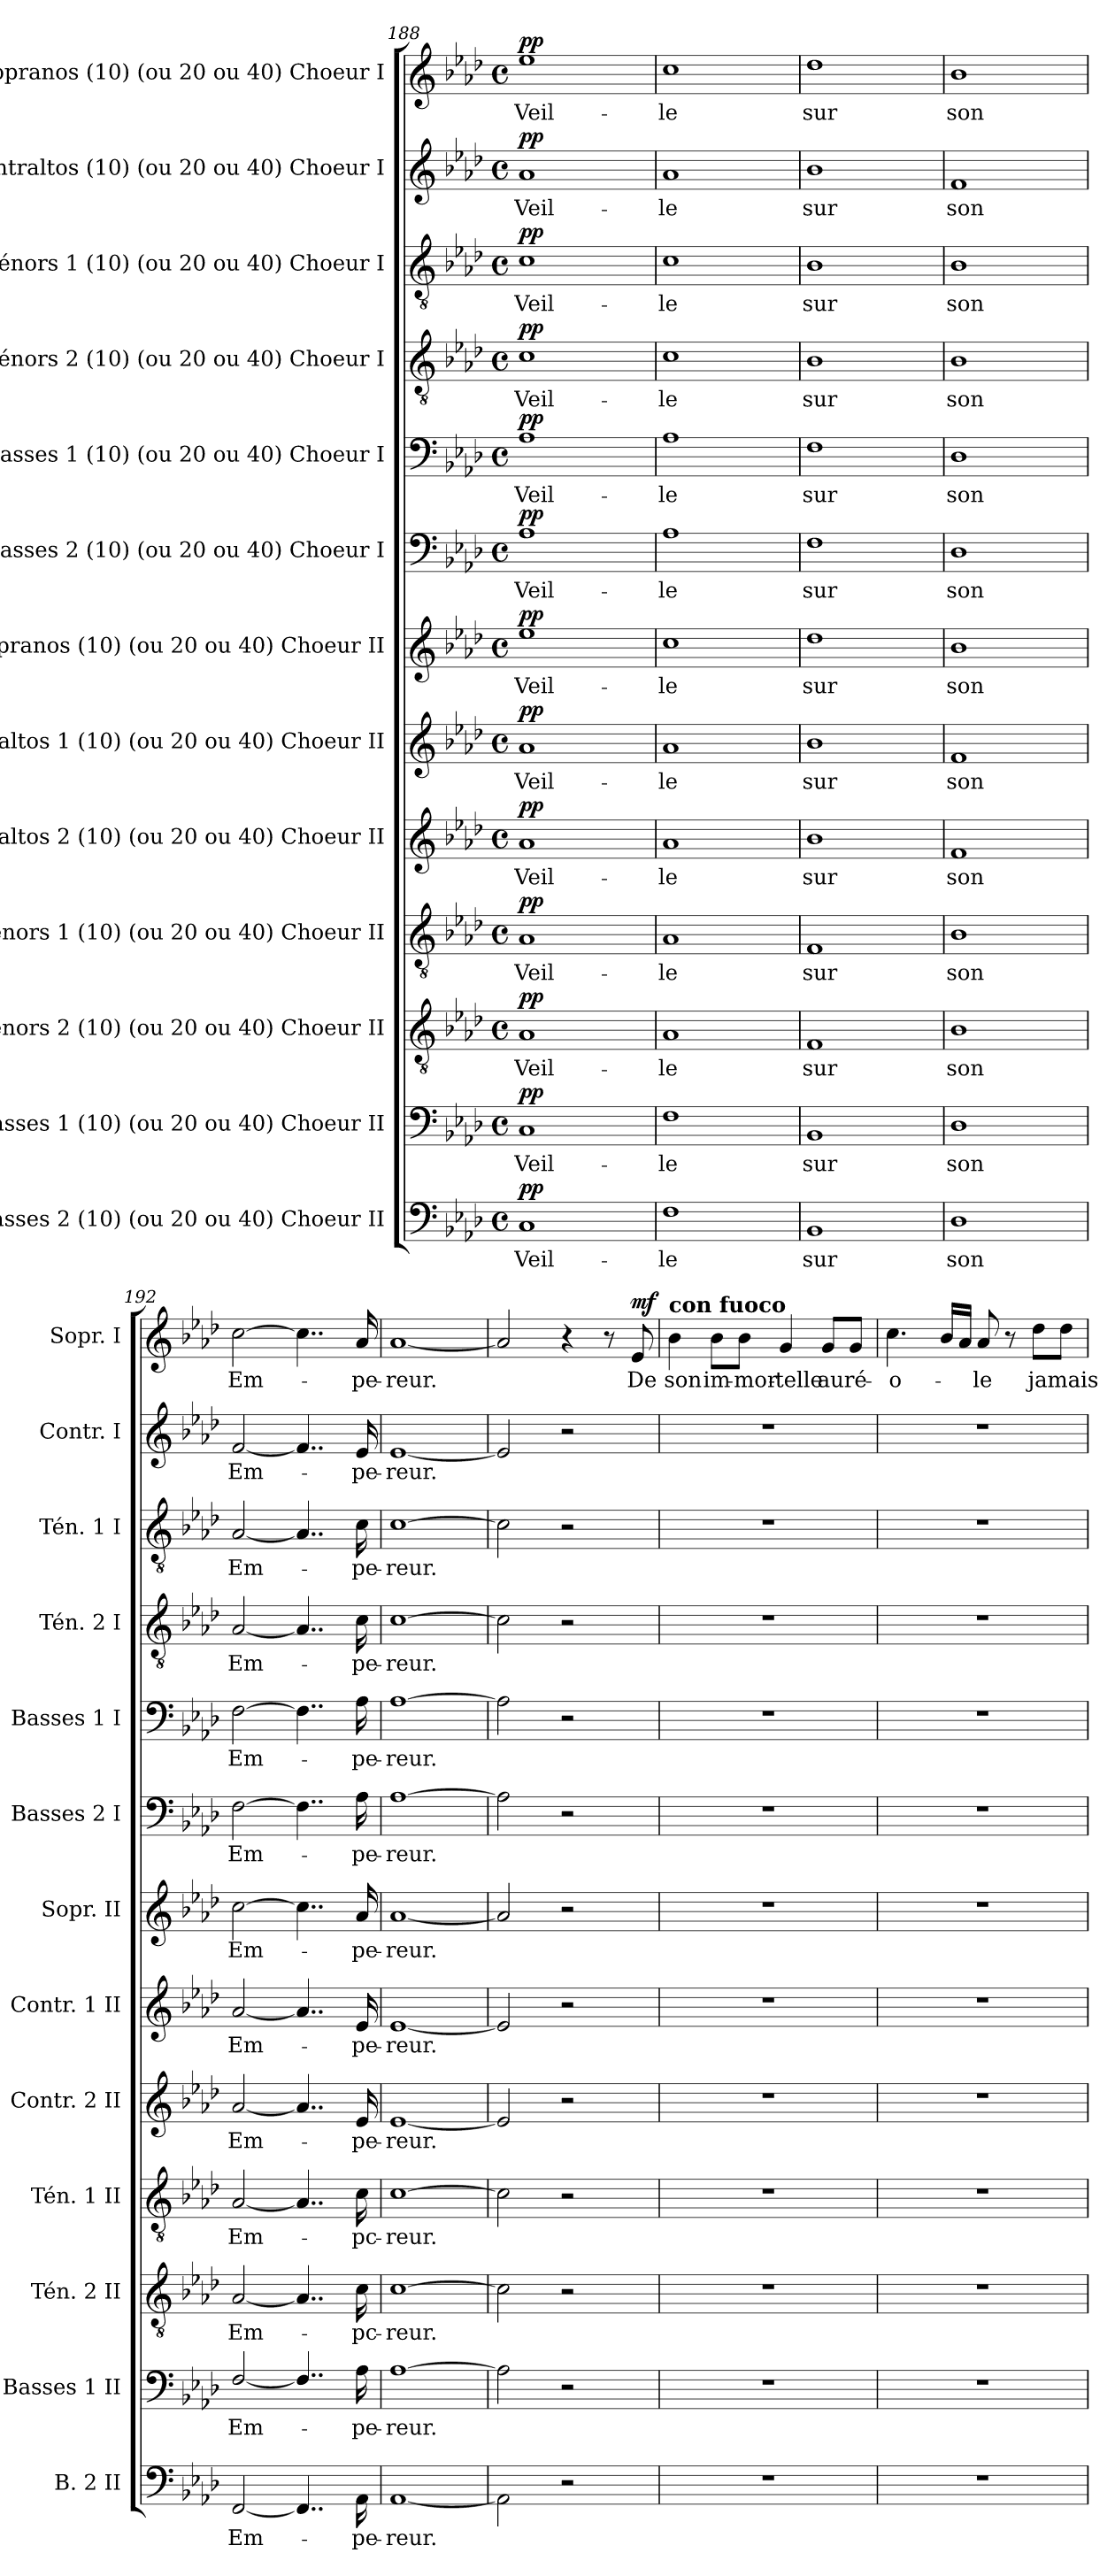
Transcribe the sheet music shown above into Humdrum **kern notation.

**kern	**text	**dynam	**kern	**text	**dynam	**kern	**text	**dynam	**kern	**text	**dynam	**kern	**text	**dynam	**kern	**text	**dynam	**kern	**text	**dynam	**kern	**text	**dynam	**kern	**text	**dynam	**kern	**text	**dynam	**kern	**text	**dynam	**kern	**text	**dynam	**kern	**text	**dynam
*part13	*part13	*part13	*part12	*part12	*part12	*part11	*part11	*part11	*part10	*part10	*part10	*part9	*part9	*part9	*part8	*part8	*part8	*part7	*part7	*part7	*part6	*part6	*part6	*part5	*part5	*part5	*part4	*part4	*part4	*part3	*part3	*part3	*part2	*part2	*part2	*part1	*part1	*part1
*staff13	*staff13	*staff13	*staff12	*staff12	*staff12	*staff11	*staff11	*staff11	*staff10	*staff10	*staff10	*staff9	*staff9	*staff9	*staff8	*staff8	*staff8	*staff7	*staff7	*staff7	*staff6	*staff6	*staff6	*staff5	*staff5	*staff5	*staff4	*staff4	*staff4	*staff3	*staff3	*staff3	*staff2	*staff2	*staff2	*staff1	*staff1	*staff1
*I"Basses 2 (10) (ou 20 ou 40) Choeur II	*	*	*I"Basses 1 (10) (ou 20 ou 40) Choeur II	*	*	*I"Ténors 2 (10) (ou 20 ou 40) Choeur II	*	*	*I"Ténors 1 (10) (ou 20 ou 40) Choeur II	*	*	*I"Contraltos 2 (10) (ou 20 ou 40) Choeur II	*	*	*I"Contraltos 1 (10) (ou 20 ou 40) Choeur II	*	*	*I"Sopranos (10) (ou 20 ou 40) Choeur II	*	*	*I"Basses 2 (10) (ou 20 ou 40) Choeur I	*	*	*I"Basses 1 (10) (ou 20 ou 40) Choeur I	*	*	*I"Ténors 2 (10) (ou 20 ou 40) Choeur I	*	*	*I"Ténors 1 (10) (ou 20 ou 40) Choeur I	*	*	*I"Contraltos (10) (ou 20 ou 40) Choeur I	*	*	*I"Sopranos (10) (ou 20 ou 40) Choeur I	*	*
*I'B. 2 II	*	*	*I'Basses 1 II	*	*	*I'Tén. 2 II	*	*	*I'Tén. 1 II	*	*	*I'Contr. 2 II	*	*	*I'Contr. 1 II	*	*	*I'Sopr. II	*	*	*I'Basses 2 I	*	*	*I'Basses 1 I	*	*	*I'Tén. 2 I	*	*	*I'Tén. 1 I	*	*	*I'Contr. I	*	*	*I'Sopr. I	*	*
*clefF4	*	*	*clefF4	*	*	*clefGv2	*	*	*clefGv2	*	*	*clefG2	*	*	*clefG2	*	*	*clefG2	*	*	*clefF4	*	*	*clefF4	*	*	*clefGv2	*	*	*clefGv2	*	*	*clefG2	*	*	*clefG2	*	*
*k[b-e-a-d-]	*	*	*k[b-e-a-d-]	*	*	*k[b-e-a-d-]	*	*	*k[b-e-a-d-]	*	*	*k[b-e-a-d-]	*	*	*k[b-e-a-d-]	*	*	*k[b-e-a-d-]	*	*	*k[b-e-a-d-]	*	*	*k[b-e-a-d-]	*	*	*k[b-e-a-d-]	*	*	*k[b-e-a-d-]	*	*	*k[b-e-a-d-]	*	*	*k[b-e-a-d-]	*	*
*M4/4	*	*	*M4/4	*	*	*M4/4	*	*	*M4/4	*	*	*M4/4	*	*	*M4/4	*	*	*M4/4	*	*	*M4/4	*	*	*M4/4	*	*	*M4/4	*	*	*M4/4	*	*	*M4/4	*	*	*M4/4	*	*
*met(c)	*	*	*met(c)	*	*	*met(c)	*	*	*met(c)	*	*	*met(c)	*	*	*met(c)	*	*	*met(c)	*	*	*met(c)	*	*	*met(c)	*	*	*met(c)	*	*	*met(c)	*	*	*met(c)	*	*	*met(c)	*	*
=188	=188	=188	=188	=188	=188	=188	=188	=188	=188	=188	=188	=188	=188	=188	=188	=188	=188	=188	=188	=188	=188	=188	=188	=188	=188	=188	=188	=188	=188	=188	=188	=188	=188	=188	=188	=188	=188	=188
!	!LO:LY:b	!LO:DY:a	!	!LO:LY:b	!LO:DY:a	!	!LO:LY:b	!LO:DY:a	!	!LO:LY:b	!LO:DY:a	!	!LO:LY:b	!LO:DY:a	!	!LO:LY:b	!LO:DY:a	!	!LO:LY:b	!LO:DY:a	!	!LO:LY:b	!LO:DY:a	!	!LO:LY:b	!LO:DY:a	!	!LO:LY:b	!LO:DY:a	!	!LO:LY:b	!LO:DY:a	!	!LO:LY:b	!LO:DY:a	!	!LO:LY:b	!LO:DY:a
1C	Veil-	pp	1C	Veil-	pp	1A-	Veil-	pp	1A-	Veil-	pp	1a-	Veil-	pp	1a-	Veil-	pp	1ee-	Veil-	pp	1A-	Veil-	pp	1A-	Veil-	pp	1c	Veil-	pp	1c	Veil-	pp	1a-	Veil-	pp	1ee-	Veil-	pp
=189	=189	=189	=189	=189	=189	=189	=189	=189	=189	=189	=189	=189	=189	=189	=189	=189	=189	=189	=189	=189	=189	=189	=189	=189	=189	=189	=189	=189	=189	=189	=189	=189	=189	=189	=189	=189	=189	=189
!	!LO:LY:b	!	!	!LO:LY:b	!	!	!LO:LY:b	!	!	!LO:LY:b	!	!	!LO:LY:b	!	!	!LO:LY:b	!	!	!LO:LY:b	!	!	!LO:LY:b	!	!	!LO:LY:b	!	!	!LO:LY:b	!	!	!LO:LY:b	!	!	!LO:LY:b	!	!	!LO:LY:b	!
1F	-le	.	1F	-le	.	1A-	-le	.	1A-	-le	.	1a-	-le	.	1a-	-le	.	1cc	-le	.	1A-	-le	.	1A-	-le	.	1c	-le	.	1c	-le	.	1a-	-le	.	1cc	-le	.
=190	=190	=190	=190	=190	=190	=190	=190	=190	=190	=190	=190	=190	=190	=190	=190	=190	=190	=190	=190	=190	=190	=190	=190	=190	=190	=190	=190	=190	=190	=190	=190	=190	=190	=190	=190	=190	=190	=190
!	!LO:LY:b	!	!	!LO:LY:b	!	!	!LO:LY:b	!	!	!LO:LY:b	!	!	!LO:LY:b	!	!	!LO:LY:b	!	!	!LO:LY:b	!	!	!LO:LY:b	!	!	!LO:LY:b	!	!	!LO:LY:b	!	!	!LO:LY:b	!	!	!LO:LY:b	!	!	!LO:LY:b	!
1BB-	sur	.	1BB-	sur	.	1F	sur	.	1F	sur	.	1b-	sur	.	1b-	sur	.	1dd-	sur	.	1F	sur	.	1F	sur	.	1B-	sur	.	1B-	sur	.	1b-	sur	.	1dd-	sur	.
=191	=191	=191	=191	=191	=191	=191	=191	=191	=191	=191	=191	=191	=191	=191	=191	=191	=191	=191	=191	=191	=191	=191	=191	=191	=191	=191	=191	=191	=191	=191	=191	=191	=191	=191	=191	=191	=191	=191
!	!LO:LY:b	!	!	!LO:LY:b	!	!	!LO:LY:b	!	!	!LO:LY:b	!	!	!LO:LY:b	!	!	!LO:LY:b	!	!	!LO:LY:b	!	!	!LO:LY:b	!	!	!LO:LY:b	!	!	!LO:LY:b	!	!	!LO:LY:b	!	!	!LO:LY:b	!	!	!LO:LY:b	!
1D-	son	.	1D-	son	.	1B-	son	.	1B-	son	.	1f	son	.	1f	son	.	1b-	son	.	1D-	son	.	1D-	son	.	1B-	son	.	1B-	son	.	1f	son	.	1b-	son	.
=192	=192	=192	=192	=192	=192	=192	=192	=192	=192	=192	=192	=192	=192	=192	=192	=192	=192	=192	=192	=192	=192	=192	=192	=192	=192	=192	=192	=192	=192	=192	=192	=192	=192	=192	=192	=192	=192	=192
!	!LO:LY:b	!	!	!LO:LY:b	!	!	!LO:LY:b	!	!	!LO:LY:b	!	!	!LO:LY:b	!	!	!LO:LY:b	!	!	!LO:LY:b	!	!	!LO:LY:b	!	!	!LO:LY:b	!	!	!LO:LY:b	!	!	!LO:LY:b	!	!	!LO:LY:b	!	!	!LO:LY:b	!
[2FF/	Em-	.	[2F/	Em-	.	[2A-/	Em-	.	[2A-/	Em-	.	[2a-/	Em-	.	[2a-/	Em-	.	[2cc\	Em-	.	[2F\	Em-	.	[2F\	Em-	.	[2A-/	Em-	.	[2A-/	Em-	.	[2f/	Em-	.	[2cc\	Em-	.
4..FF/]	.	.	4..F/]	.	.	4..A-/]	.	.	4..A-/]	.	.	4..a-/]	.	.	4..a-/]	.	.	4..cc\]	.	.	4..F\]	.	.	4..F\]	.	.	4..A-/]	.	.	4..A-/]	.	.	4..f/]	.	.	4..cc\]	.	.
!	!LO:LY:b	!	!	!LO:LY:b	!	!	!LO:LY:b	!	!	!LO:LY:b	!	!	!LO:LY:b	!	!	!LO:LY:b	!	!	!LO:LY:b	!	!	!LO:LY:b	!	!	!LO:LY:b	!	!	!LO:LY:b	!	!	!LO:LY:b	!	!	!LO:LY:b	!	!	!LO:LY:b	!
16AA-\	-pe-	.	16A-\	-pe-	.	16c\	-pc-	.	16c\	-pc-	.	16e-/	-pe-	.	16e-/	-pe-	.	16a-/	-pe-	.	16A-\	-pe-	.	16A-\	-pe-	.	16c\	-pe-	.	16c\	-pe-	.	16e-/	-pe-	.	16a-/	-pe-	.
=193	=193	=193	=193	=193	=193	=193	=193	=193	=193	=193	=193	=193	=193	=193	=193	=193	=193	=193	=193	=193	=193	=193	=193	=193	=193	=193	=193	=193	=193	=193	=193	=193	=193	=193	=193	=193	=193	=193
!	!LO:LY:b	!	!	!LO:LY:b	!	!	!LO:LY:b	!	!	!LO:LY:b	!	!	!LO:LY:b	!	!	!LO:LY:b	!	!	!LO:LY:b	!	!	!LO:LY:b	!	!	!LO:LY:b	!	!	!LO:LY:b	!	!	!LO:LY:b	!	!	!LO:LY:b	!	!	!LO:LY:b	!
[1AA-	-reur.	.	[1A-	-reur.	.	[1c	-reur.	.	[1c	-reur.	.	[1e-	-reur.	.	[1e-	-reur.	.	[1a-	-reur.	.	[1A-	-reur.	.	[1A-	-reur.	.	[1c	-reur.	.	[1c	-reur.	.	[1e-	-reur.	.	[1a-	-reur.	.
!!LO:PB:g=z
=194	=194	=194	=194	=194	=194	=194	=194	=194	=194	=194	=194	=194	=194	=194	=194	=194	=194	=194	=194	=194	=194	=194	=194	=194	=194	=194	=194	=194	=194	=194	=194	=194	=194	=194	=194	=194	=194	=194
2AA-\]	.	.	2A-\]	.	.	2c\]	.	.	2c\]	.	.	2e-/]	.	.	2e-/]	.	.	2a-/]	.	.	2A-\]	.	.	2A-\]	.	.	2c\]	.	.	2c\]	.	.	2e-/]	.	.	2a-/]	.	.
2r	.	.	2r	.	.	2r	.	.	2r	.	.	2r	.	.	2r	.	.	2r	.	.	2r	.	.	2r	.	.	2r	.	.	2r	.	.	2r	.	.	4r	.	.
.	.	.	.	.	.	.	.	.	.	.	.	.	.	.	.	.	.	.	.	.	.	.	.	.	.	.	.	.	.	.	.	.	.	.	.	8r	.	.
!	!	!	!	!	!	!	!	!	!	!	!	!	!	!	!	!	!	!	!	!	!	!	!	!	!	!	!	!	!	!	!	!	!	!	!	!	!LO:LY:b	!LO:DY:a
.	.	.	.	.	.	.	.	.	.	.	.	.	.	.	.	.	.	.	.	.	.	.	.	.	.	.	.	.	.	.	.	.	.	.	.	8e-/	De	mf
=195	=195	=195	=195	=195	=195	=195	=195	=195	=195	=195	=195	=195	=195	=195	=195	=195	=195	=195	=195	=195	=195	=195	=195	=195	=195	=195	=195	=195	=195	=195	=195	=195	=195	=195	=195	=195	=195	=195
!!LO:REH:place=s1:a:B:fs=14:t=P
!	!	!	!	!	!	!	!	!	!	!	!	!	!	!	!	!	!	!	!	!	!	!	!	!	!	!	!	!	!	!	!	!	!	!	!	!LO:TX:a:B:t=con fuoco	!	!
!	!	!	!	!	!	!	!	!	!	!	!	!	!	!	!	!	!	!	!	!	!	!	!	!	!	!	!	!	!	!	!	!	!	!	!	!	!LO:LY:b	!
1r	.	.	1r	.	.	1r	.	.	1r	.	.	1r	.	.	1r	.	.	1r	.	.	1r	.	.	1r	.	.	1r	.	.	1r	.	.	1r	.	.	4b-\	son	.
!	!	!	!	!	!	!	!	!	!	!	!	!	!	!	!	!	!	!	!	!	!	!	!	!	!	!	!	!	!	!	!	!	!	!	!	!	!LO:LY:b	!
.	.	.	.	.	.	.	.	.	.	.	.	.	.	.	.	.	.	.	.	.	.	.	.	.	.	.	.	.	.	.	.	.	.	.	.	8b-\L	im-	.
!	!	!	!	!	!	!	!	!	!	!	!	!	!	!	!	!	!	!	!	!	!	!	!	!	!	!	!	!	!	!	!	!	!	!	!	!	!LO:LY:b	!
.	.	.	.	.	.	.	.	.	.	.	.	.	.	.	.	.	.	.	.	.	.	.	.	.	.	.	.	.	.	.	.	.	.	.	.	8b-\J	-mor-	.
!	!	!	!	!	!	!	!	!	!	!	!	!	!	!	!	!	!	!	!	!	!	!	!	!	!	!	!	!	!	!	!	!	!	!	!	!	!LO:LY:b	!
.	.	.	.	.	.	.	.	.	.	.	.	.	.	.	.	.	.	.	.	.	.	.	.	.	.	.	.	.	.	.	.	.	.	.	.	4g/	-telle	.
!	!	!	!	!	!	!	!	!	!	!	!	!	!	!	!	!	!	!	!	!	!	!	!	!	!	!	!	!	!	!	!	!	!	!	!	!	!LO:LY:b	!
.	.	.	.	.	.	.	.	.	.	.	.	.	.	.	.	.	.	.	.	.	.	.	.	.	.	.	.	.	.	.	.	.	.	.	.	8g/L	auré-	.
.	.	.	.	.	.	.	.	.	.	.	.	.	.	.	.	.	.	.	.	.	.	.	.	.	.	.	.	.	.	.	.	.	.	.	.	8g/J	.	.
=196	=196	=196	=196	=196	=196	=196	=196	=196	=196	=196	=196	=196	=196	=196	=196	=196	=196	=196	=196	=196	=196	=196	=196	=196	=196	=196	=196	=196	=196	=196	=196	=196	=196	=196	=196	=196	=196	=196
!	!	!	!	!	!	!	!	!	!	!	!	!	!	!	!	!	!	!	!	!	!	!	!	!	!	!	!	!	!	!	!	!	!	!	!	!	!LO:LY:b	!
1r	.	.	1r	.	.	1r	.	.	1r	.	.	1r	.	.	1r	.	.	1r	.	.	1r	.	.	1r	.	.	1r	.	.	1r	.	.	1r	.	.	4.cc\	-o-	.
.	.	.	.	.	.	.	.	.	.	.	.	.	.	.	.	.	.	.	.	.	.	.	.	.	.	.	.	.	.	.	.	.	.	.	.	16b-/LL	.	.
.	.	.	.	.	.	.	.	.	.	.	.	.	.	.	.	.	.	.	.	.	.	.	.	.	.	.	.	.	.	.	.	.	.	.	.	16a-/JJ	.	.
!	!	!	!	!	!	!	!	!	!	!	!	!	!	!	!	!	!	!	!	!	!	!	!	!	!	!	!	!	!	!	!	!	!	!	!	!	!LO:LY:b	!
.	.	.	.	.	.	.	.	.	.	.	.	.	.	.	.	.	.	.	.	.	.	.	.	.	.	.	.	.	.	.	.	.	.	.	.	8a-/	-le	.
.	.	.	.	.	.	.	.	.	.	.	.	.	.	.	.	.	.	.	.	.	.	.	.	.	.	.	.	.	.	.	.	.	.	.	.	8r	.	.
!	!	!	!	!	!	!	!	!	!	!	!	!	!	!	!	!	!	!	!	!	!	!	!	!	!	!	!	!	!	!	!	!	!	!	!	!	!LO:LY:b	!
.	.	.	.	.	.	.	.	.	.	.	.	.	.	.	.	.	.	.	.	.	.	.	.	.	.	.	.	.	.	.	.	.	.	.	.	8dd-\L	jamais	.
.	.	.	.	.	.	.	.	.	.	.	.	.	.	.	.	.	.	.	.	.	.	.	.	.	.	.	.	.	.	.	.	.	.	.	.	8dd-\J	.	.
=	=	=	=	=	=	=	=	=	=	=	=	=	=	=	=	=	=	=	=	=	=	=	=	=	=	=	=	=	=	=	=	=	=	=	=	=	=	=
*-	*-	*-	*-	*-	*-	*-	*-	*-	*-	*-	*-	*-	*-	*-	*-	*-	*-	*-	*-	*-	*-	*-	*-	*-	*-	*-	*-	*-	*-	*-	*-	*-	*-	*-	*-	*-	*-	*-
